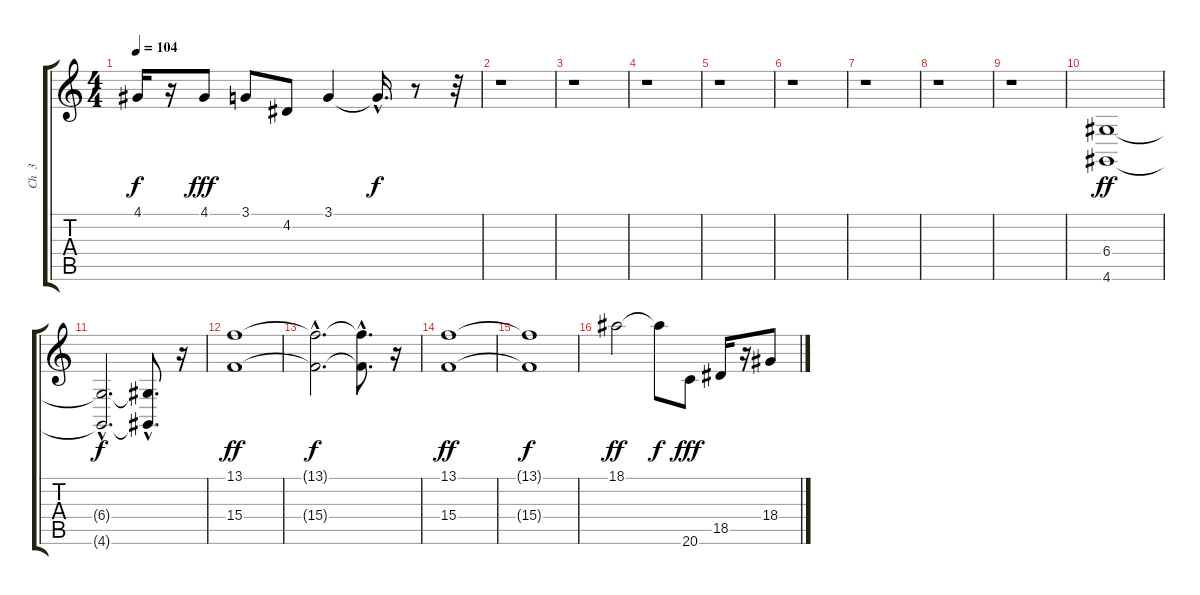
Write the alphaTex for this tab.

\track ("Ch  3   " "Ch  3   ") {instrument sitar}
\staff {score tabs}
\tuning (E4 B3 G3 D3 A2 E2) {hide}
\ts (4 4)
\tempo 104
\clef g2
\ks c
4.1{t}.16{dy f} r.16 4.1.8{dy fff} 3.1.8 4.2.8 3.1.4 3.1{hac t}.16{d dy f} r.8 r.32 |
r.1 |
r.1 |
r.1 |
r.1 |
r.1 |
r.1 |
r.1 |
r.1 |
(6.4 4.6).1{dy ff} |
(6.4{hac t} 4.6{hac t}).2{d dy f} (6.4{hac t} 4.6{hac t}).8{d} r.16 |
(13.1 15.4).1{dy ff} |
(13.1{hac t} 15.4{hac t}).2{d dy f} (13.1{hac t} 15.4{hac t}).8{d} r.16 |
(13.1 15.4).1{dy ff} |
(13.1{t} 15.4{t}).1{dy f} |
18.1.2{dy ff} 18.1{t}.8{dy f} 20.6.8{dy fff} 18.5.16 r.16 18.4.8
